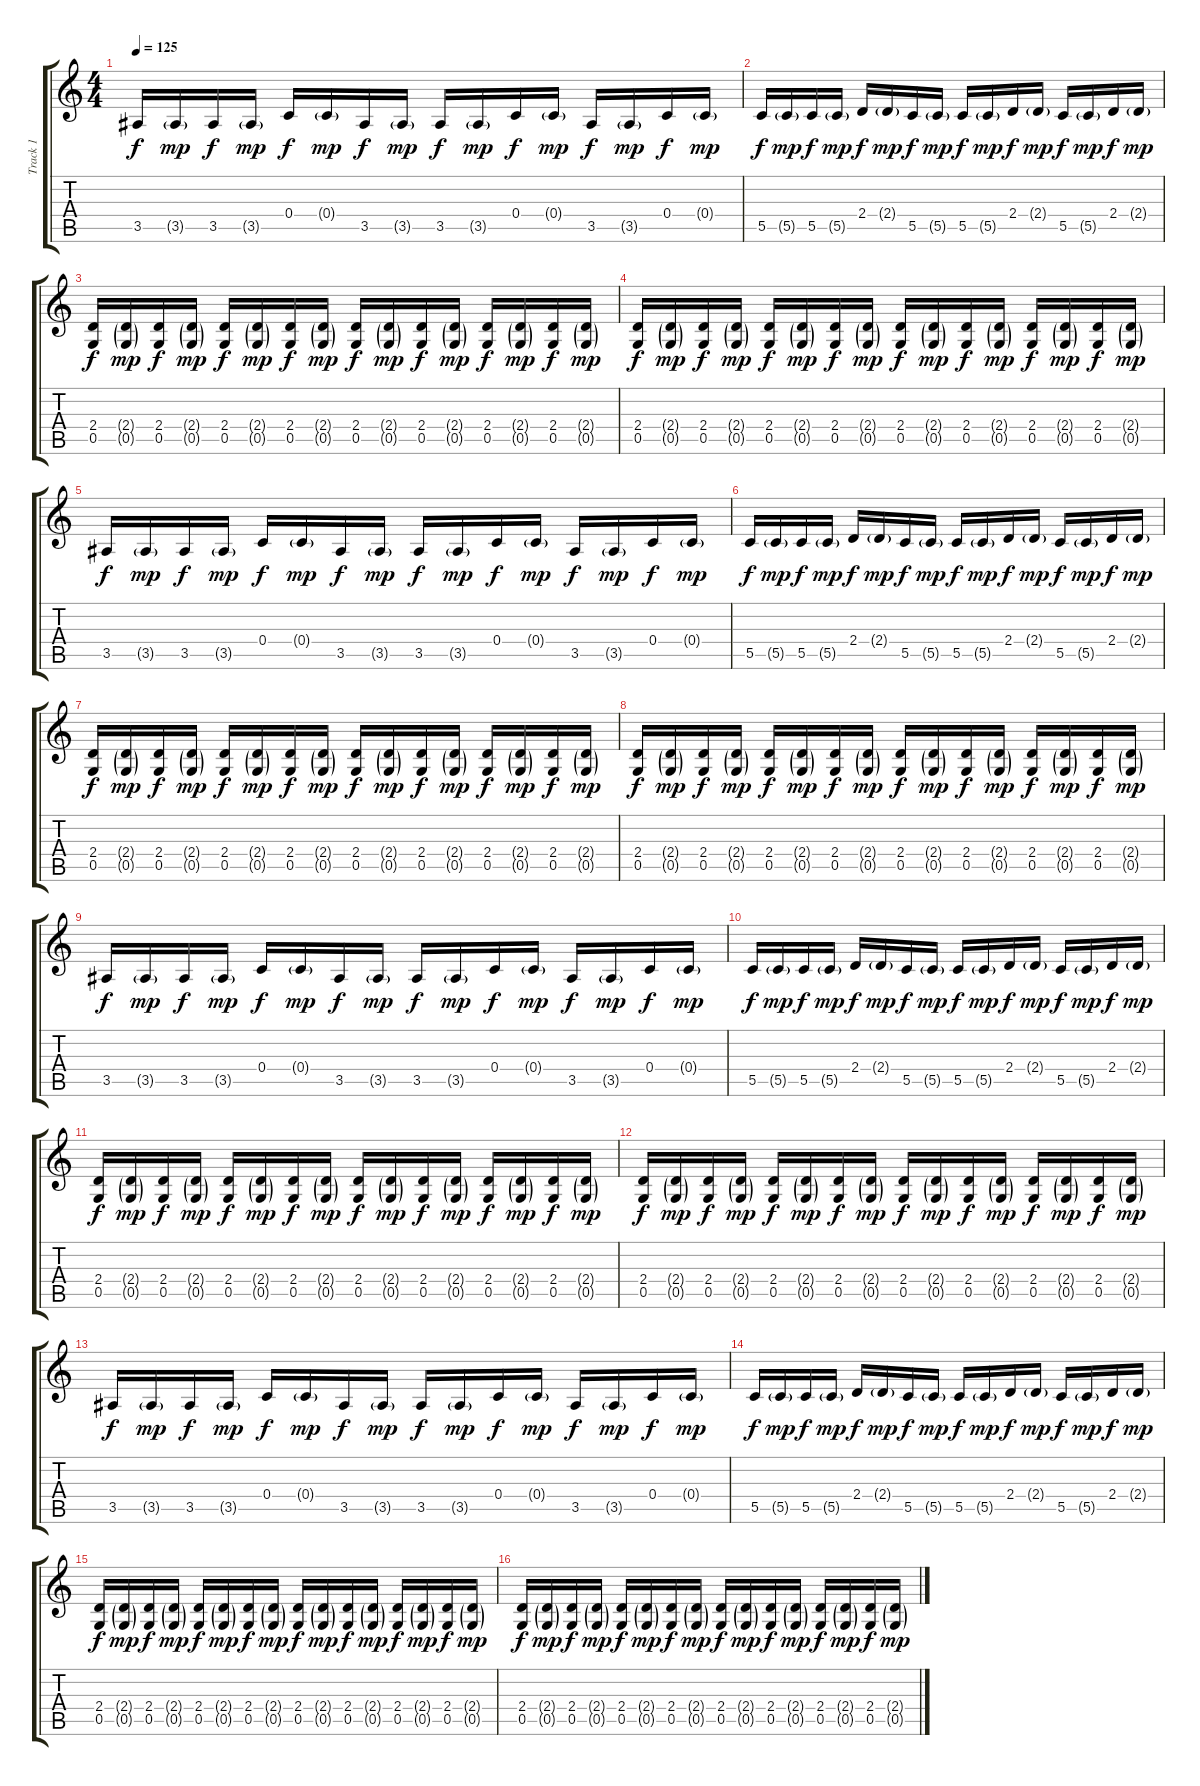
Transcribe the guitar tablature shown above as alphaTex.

\track ("Track 1" "Track 1") {instrument acousticguitarsteel}
\staff {score tabs}
\tuning (D4 A3 F3 C3 G2 D2) {hide}
\ts (4 4)
\tempo 125
\clef g2
\ks c
3.5.16{dy f} 3.5{g}.16{dy mp} 3.5.16{dy f} 3.5{g}.16{dy mp} 0.4.16{dy f} 0.4{g}.16{dy mp} 3.5.16{dy f} 3.5{g}.16{dy mp} 3.5.16{dy f} 3.5{g}.16{dy mp} 0.4.16{dy f} 0.4{g}.16{dy mp} 3.5.16{dy f} 3.5{g}.16{dy mp} 0.4.16{dy f} 0.4{g}.16{dy mp} |
5.5.16{dy f} 5.5{g}.16{dy mp} 5.5.16{dy f} 5.5{g}.16{dy mp} 2.4.16{dy f} 2.4{g}.16{dy mp} 5.5.16{dy f} 5.5{g}.16{dy mp} 5.5.16{dy f} 5.5{g}.16{dy mp} 2.4.16{dy f} 2.4{g}.16{dy mp} 5.5.16{dy f} 5.5{g}.16{dy mp} 2.4.16{dy f} 2.4{g}.16{dy mp} |
(2.4 0.5).16{dy f} (2.4{g} 0.5{g}).16{dy mp} (2.4 0.5).16{dy f} (2.4{g} 0.5{g}).16{dy mp} (2.4 0.5).16{dy f} (2.4{g} 0.5{g}).16{dy mp} (2.4 0.5).16{dy f} (2.4{g} 0.5{g}).16{dy mp} (2.4 0.5).16{dy f} (2.4{g} 0.5{g}).16{dy mp} (2.4 0.5).16{dy f} (2.4{g} 0.5{g}).16{dy mp} (2.4 0.5).16{dy f} (2.4{g} 0.5{g}).16{dy mp} (2.4 0.5).16{dy f} (2.4{g} 0.5{g}).16{dy mp} |
(2.4 0.5).16{dy f} (2.4{g} 0.5{g}).16{dy mp} (2.4 0.5).16{dy f} (2.4{g} 0.5{g}).16{dy mp} (2.4 0.5).16{dy f} (2.4{g} 0.5{g}).16{dy mp} (2.4 0.5).16{dy f} (2.4{g} 0.5{g}).16{dy mp} (2.4 0.5).16{dy f} (2.4{g} 0.5{g}).16{dy mp} (2.4 0.5).16{dy f} (2.4{g} 0.5{g}).16{dy mp} (2.4 0.5).16{dy f} (2.4{g} 0.5{g}).16{dy mp} (2.4 0.5).16{dy f} (2.4{g} 0.5{g}).16{dy mp} |
3.5.16{dy f} 3.5{g}.16{dy mp} 3.5.16{dy f} 3.5{g}.16{dy mp} 0.4.16{dy f} 0.4{g}.16{dy mp} 3.5.16{dy f} 3.5{g}.16{dy mp} 3.5.16{dy f} 3.5{g}.16{dy mp} 0.4.16{dy f} 0.4{g}.16{dy mp} 3.5.16{dy f} 3.5{g}.16{dy mp} 0.4.16{dy f} 0.4{g}.16{dy mp} |
5.5.16{dy f} 5.5{g}.16{dy mp} 5.5.16{dy f} 5.5{g}.16{dy mp} 2.4.16{dy f} 2.4{g}.16{dy mp} 5.5.16{dy f} 5.5{g}.16{dy mp} 5.5.16{dy f} 5.5{g}.16{dy mp} 2.4.16{dy f} 2.4{g}.16{dy mp} 5.5.16{dy f} 5.5{g}.16{dy mp} 2.4.16{dy f} 2.4{g}.16{dy mp} |
(2.4 0.5).16{dy f} (2.4{g} 0.5{g}).16{dy mp} (2.4 0.5).16{dy f} (2.4{g} 0.5{g}).16{dy mp} (2.4 0.5).16{dy f} (2.4{g} 0.5{g}).16{dy mp} (2.4 0.5).16{dy f} (2.4{g} 0.5{g}).16{dy mp} (2.4 0.5).16{dy f} (2.4{g} 0.5{g}).16{dy mp} (2.4 0.5).16{dy f} (2.4{g} 0.5{g}).16{dy mp} (2.4 0.5).16{dy f} (2.4{g} 0.5{g}).16{dy mp} (2.4 0.5).16{dy f} (2.4{g} 0.5{g}).16{dy mp} |
(2.4 0.5).16{dy f} (2.4{g} 0.5{g}).16{dy mp} (2.4 0.5).16{dy f} (2.4{g} 0.5{g}).16{dy mp} (2.4 0.5).16{dy f} (2.4{g} 0.5{g}).16{dy mp} (2.4 0.5).16{dy f} (2.4{g} 0.5{g}).16{dy mp} (2.4 0.5).16{dy f} (2.4{g} 0.5{g}).16{dy mp} (2.4 0.5).16{dy f} (2.4{g} 0.5{g}).16{dy mp} (2.4 0.5).16{dy f} (2.4{g} 0.5{g}).16{dy mp} (2.4 0.5).16{dy f} (2.4{g} 0.5{g}).16{dy mp} |
3.5.16{dy f} 3.5{g}.16{dy mp} 3.5.16{dy f} 3.5{g}.16{dy mp} 0.4.16{dy f} 0.4{g}.16{dy mp} 3.5.16{dy f} 3.5{g}.16{dy mp} 3.5.16{dy f} 3.5{g}.16{dy mp} 0.4.16{dy f} 0.4{g}.16{dy mp} 3.5.16{dy f} 3.5{g}.16{dy mp} 0.4.16{dy f} 0.4{g}.16{dy mp} |
5.5.16{dy f} 5.5{g}.16{dy mp} 5.5.16{dy f} 5.5{g}.16{dy mp} 2.4.16{dy f} 2.4{g}.16{dy mp} 5.5.16{dy f} 5.5{g}.16{dy mp} 5.5.16{dy f} 5.5{g}.16{dy mp} 2.4.16{dy f} 2.4{g}.16{dy mp} 5.5.16{dy f} 5.5{g}.16{dy mp} 2.4.16{dy f} 2.4{g}.16{dy mp} |
(2.4 0.5).16{dy f} (2.4{g} 0.5{g}).16{dy mp} (2.4 0.5).16{dy f} (2.4{g} 0.5{g}).16{dy mp} (2.4 0.5).16{dy f} (2.4{g} 0.5{g}).16{dy mp} (2.4 0.5).16{dy f} (2.4{g} 0.5{g}).16{dy mp} (2.4 0.5).16{dy f} (2.4{g} 0.5{g}).16{dy mp} (2.4 0.5).16{dy f} (2.4{g} 0.5{g}).16{dy mp} (2.4 0.5).16{dy f} (2.4{g} 0.5{g}).16{dy mp} (2.4 0.5).16{dy f} (2.4{g} 0.5{g}).16{dy mp} |
(2.4 0.5).16{dy f} (2.4{g} 0.5{g}).16{dy mp} (2.4 0.5).16{dy f} (2.4{g} 0.5{g}).16{dy mp} (2.4 0.5).16{dy f} (2.4{g} 0.5{g}).16{dy mp} (2.4 0.5).16{dy f} (2.4{g} 0.5{g}).16{dy mp} (2.4 0.5).16{dy f} (2.4{g} 0.5{g}).16{dy mp} (2.4 0.5).16{dy f} (2.4{g} 0.5{g}).16{dy mp} (2.4 0.5).16{dy f} (2.4{g} 0.5{g}).16{dy mp} (2.4 0.5).16{dy f} (2.4{g} 0.5{g}).16{dy mp} |
3.5.16{dy f} 3.5{g}.16{dy mp} 3.5.16{dy f} 3.5{g}.16{dy mp} 0.4.16{dy f} 0.4{g}.16{dy mp} 3.5.16{dy f} 3.5{g}.16{dy mp} 3.5.16{dy f} 3.5{g}.16{dy mp} 0.4.16{dy f} 0.4{g}.16{dy mp} 3.5.16{dy f} 3.5{g}.16{dy mp} 0.4.16{dy f} 0.4{g}.16{dy mp} |
5.5.16{dy f} 5.5{g}.16{dy mp} 5.5.16{dy f} 5.5{g}.16{dy mp} 2.4.16{dy f} 2.4{g}.16{dy mp} 5.5.16{dy f} 5.5{g}.16{dy mp} 5.5.16{dy f} 5.5{g}.16{dy mp} 2.4.16{dy f} 2.4{g}.16{dy mp} 5.5.16{dy f} 5.5{g}.16{dy mp} 2.4.16{dy f} 2.4{g}.16{dy mp} |
(2.4 0.5).16{dy f} (2.4{g} 0.5{g}).16{dy mp} (2.4 0.5).16{dy f} (2.4{g} 0.5{g}).16{dy mp} (2.4 0.5).16{dy f} (2.4{g} 0.5{g}).16{dy mp} (2.4 0.5).16{dy f} (2.4{g} 0.5{g}).16{dy mp} (2.4 0.5).16{dy f} (2.4{g} 0.5{g}).16{dy mp} (2.4 0.5).16{dy f} (2.4{g} 0.5{g}).16{dy mp} (2.4 0.5).16{dy f} (2.4{g} 0.5{g}).16{dy mp} (2.4 0.5).16{dy f} (2.4{g} 0.5{g}).16{dy mp} |
(2.4 0.5).16{dy f} (2.4{g} 0.5{g}).16{dy mp} (2.4 0.5).16{dy f} (2.4{g} 0.5{g}).16{dy mp} (2.4 0.5).16{dy f} (2.4{g} 0.5{g}).16{dy mp} (2.4 0.5).16{dy f} (2.4{g} 0.5{g}).16{dy mp} (2.4 0.5).16{dy f} (2.4{g} 0.5{g}).16{dy mp} (2.4 0.5).16{dy f} (2.4{g} 0.5{g}).16{dy mp} (2.4 0.5).16{dy f} (2.4{g} 0.5{g}).16{dy mp} (2.4 0.5).16{dy f} (2.4{g} 0.5{g}).16{dy mp}
